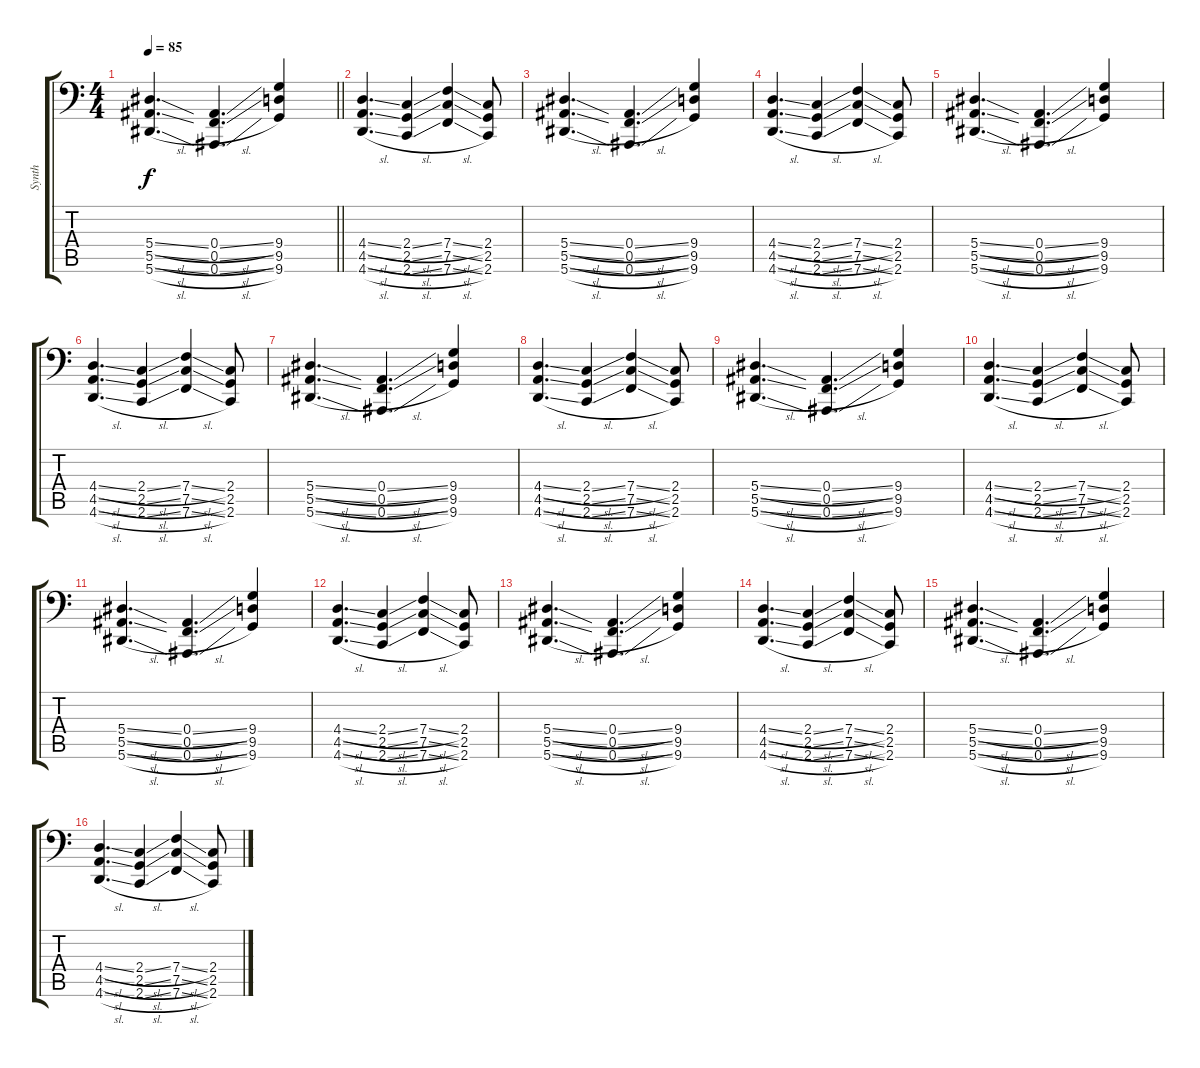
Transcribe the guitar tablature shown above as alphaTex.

\track ("Synth" "Synth") {instrument pad8sweep}
\staff {score tabs}
\tuning (C4 G3 Eb3 Bb2 F2 Bb1) {hide}
\ts (4 4)
\tempo 85
\clef f4
\barLineRight lightlight
\ks c
(5.4{sl} 5.5{sl} 5.6{sl}).4{d dy f} (0.4{sl} 0.5{sl} 0.6{sl}).4{d} (9.4 9.5 9.6).4 |
(4.4{sl} 4.5{sl} 4.6{sl}).4{d} (2.4{sl} 2.5{sl} 2.6{sl}).4 (7.4{sl} 7.5{sl} 7.6{sl}).4 (2.4 2.5 2.6).8 |
(5.4{sl} 5.5{sl} 5.6{sl}).4{d} (0.4{sl} 0.5{sl} 0.6{sl}).4{d} (9.4 9.5 9.6).4 |
(4.4{sl} 4.5{sl} 4.6{sl}).4{d} (2.4{sl} 2.5{sl} 2.6{sl}).4 (7.4{sl} 7.5{sl} 7.6{sl}).4 (2.4 2.5 2.6).8 |
(5.4{sl} 5.5{sl} 5.6{sl}).4{d} (0.4{sl} 0.5{sl} 0.6{sl}).4{d} (9.4 9.5 9.6).4 |
(4.4{sl} 4.5{sl} 4.6{sl}).4{d} (2.4{sl} 2.5{sl} 2.6{sl}).4 (7.4{sl} 7.5{sl} 7.6{sl}).4 (2.4 2.5 2.6).8 |
(5.4{sl} 5.5{sl} 5.6{sl}).4{d} (0.4{sl} 0.5{sl} 0.6{sl}).4{d} (9.4 9.5 9.6).4 |
(4.4{sl} 4.5{sl} 4.6{sl}).4{d} (2.4{sl} 2.5{sl} 2.6{sl}).4 (7.4{sl} 7.5{sl} 7.6{sl}).4 (2.4 2.5 2.6).8 |
(5.4{sl} 5.5{sl} 5.6{sl}).4{d} (0.4{sl} 0.5{sl} 0.6{sl}).4{d} (9.4 9.5 9.6).4 |
(4.4{sl} 4.5{sl} 4.6{sl}).4{d} (2.4{sl} 2.5{sl} 2.6{sl}).4 (7.4{sl} 7.5{sl} 7.6{sl}).4 (2.4 2.5 2.6).8 |
(5.4{sl} 5.5{sl} 5.6{sl}).4{d} (0.4{sl} 0.5{sl} 0.6{sl}).4{d} (9.4 9.5 9.6).4 |
(4.4{sl} 4.5{sl} 4.6{sl}).4{d} (2.4{sl} 2.5{sl} 2.6{sl}).4 (7.4{sl} 7.5{sl} 7.6{sl}).4 (2.4 2.5 2.6).8 |
(5.4{sl} 5.5{sl} 5.6{sl}).4{d} (0.4{sl} 0.5{sl} 0.6{sl}).4{d} (9.4 9.5 9.6).4 |
(4.4{sl} 4.5{sl} 4.6{sl}).4{d} (2.4{sl} 2.5{sl} 2.6{sl}).4 (7.4{sl} 7.5{sl} 7.6{sl}).4 (2.4 2.5 2.6).8 |
(5.4{sl} 5.5{sl} 5.6{sl}).4{d} (0.4{sl} 0.5{sl} 0.6{sl}).4{d} (9.4 9.5 9.6).4 |
(4.4{sl} 4.5{sl} 4.6{sl}).4{d} (2.4{sl} 2.5{sl} 2.6{sl}).4 (7.4{sl} 7.5{sl} 7.6{sl}).4 (2.4 2.5 2.6).8
